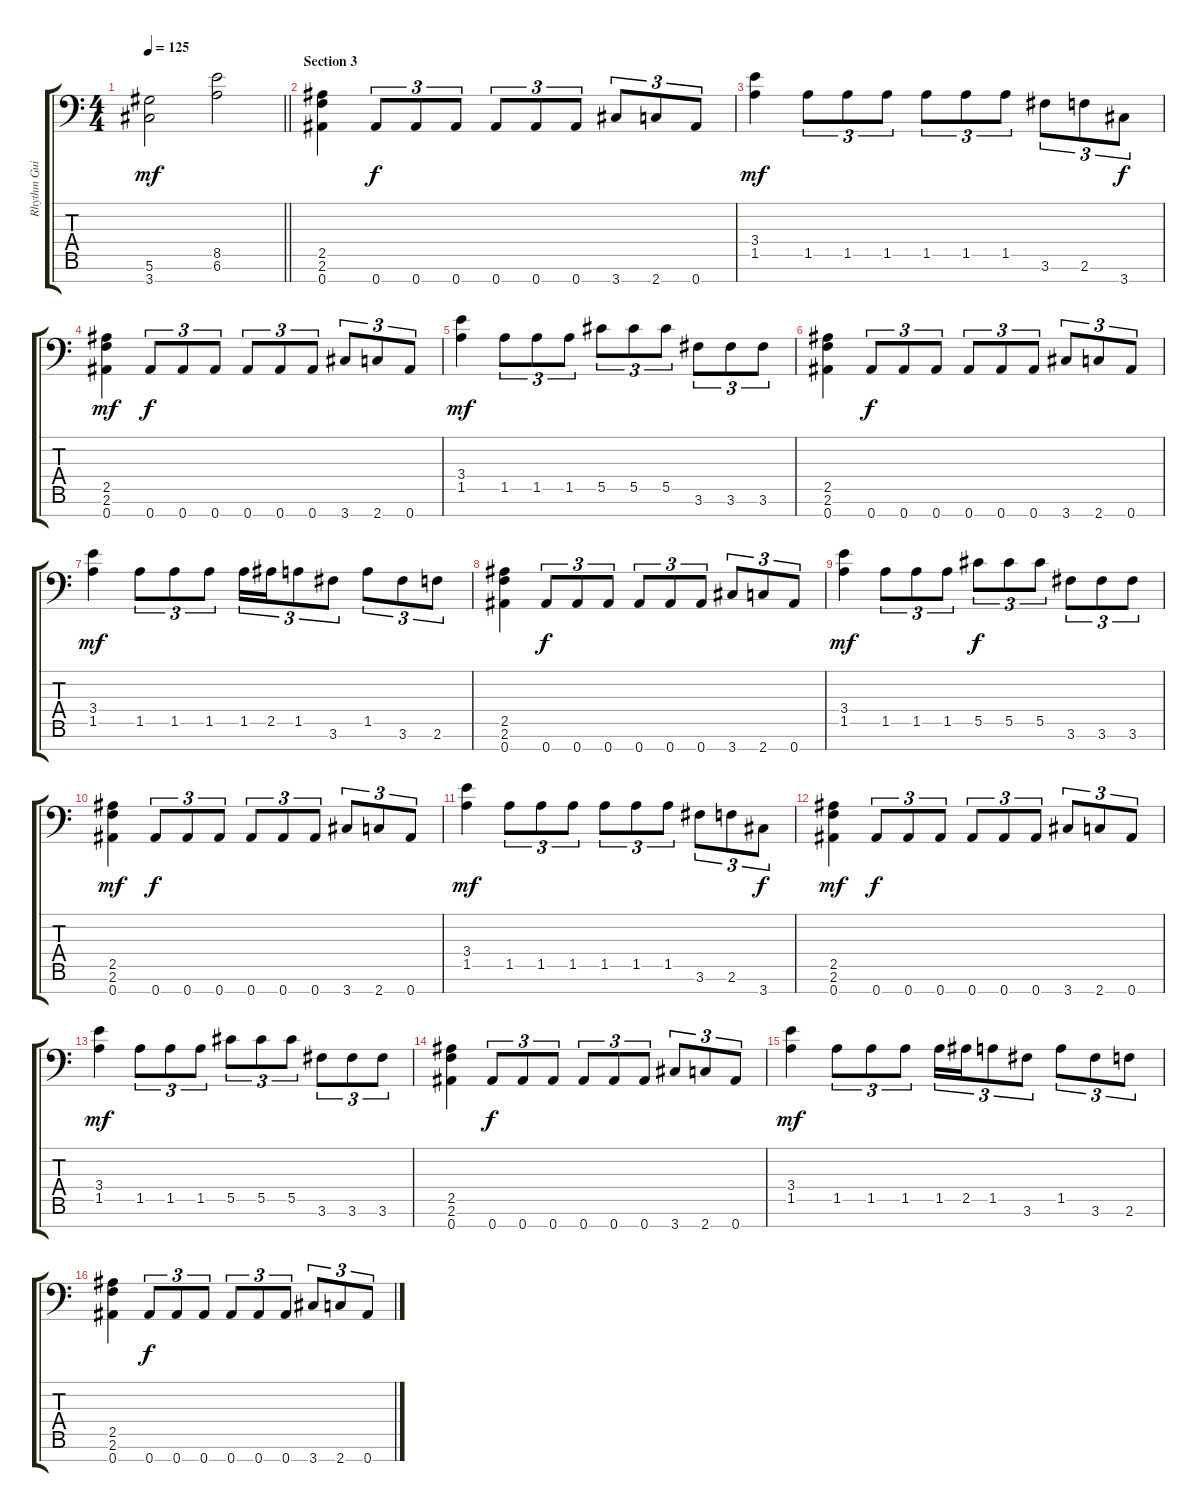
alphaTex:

\track ("Rhythm Guitar" "Rhythm Gui") {instrument distortionguitar}
\staff {score tabs}
\tuning (Eb4 Bb3 Gb3 Db3 Ab2 Eb2 Bb1) {hide}
\ts (4 4)
\tempo 125
\clef f4
\barLineRight lightlight
\ks c
(5.6 3.7).2{dy mf} (8.5 6.6).2 |
\section ("" "Section 3")
(2.5 2.6 0.7).4 0.7.8{tu (3 2) dy f} 0.7.8{tu (3 2)} 0.7.8{tu (3 2)} 0.7.8{tu (3 2)} 0.7.8{tu (3 2)} 0.7.8{tu (3 2)} 3.7.8{tu (3 2)} 2.7.8{tu (3 2)} 0.7.8{tu (3 2)} |
(3.4 1.5).4{dy mf} 1.5.8{tu (3 2)} 1.5.8{tu (3 2)} 1.5.8{tu (3 2)} 1.5.8{tu (3 2)} 1.5.8{tu (3 2)} 1.5.8{tu (3 2)} 3.6.8{tu (3 2)} 2.6.8{tu (3 2)} 3.7.8{tu (3 2) dy f} |
(2.5 2.6 0.7).4{dy mf} 0.7.8{tu (3 2) dy f} 0.7.8{tu (3 2)} 0.7.8{tu (3 2)} 0.7.8{tu (3 2)} 0.7.8{tu (3 2)} 0.7.8{tu (3 2)} 3.7.8{tu (3 2)} 2.7.8{tu (3 2)} 0.7.8{tu (3 2)} |
(3.4 1.5).4{dy mf} 1.5.8{tu (3 2)} 1.5.8{tu (3 2)} 1.5.8{tu (3 2)} 5.5.8{tu (3 2)} 5.5.8{tu (3 2)} 5.5.8{tu (3 2)} 3.6.8{tu (3 2)} 3.6.8{tu (3 2)} 3.6.8{tu (3 2)} |
(2.5 2.6 0.7).4 0.7.8{tu (3 2) dy f} 0.7.8{tu (3 2)} 0.7.8{tu (3 2)} 0.7.8{tu (3 2)} 0.7.8{tu (3 2)} 0.7.8{tu (3 2)} 3.7.8{tu (3 2)} 2.7.8{tu (3 2)} 0.7.8{tu (3 2)} |
(3.4 1.5).4{dy mf} 1.5.8{tu (3 2)} 1.5.8{tu (3 2)} 1.5.8{tu (3 2)} 1.5.16{tu (3 2)} 2.5.16{tu (3 2)} 1.5.8{tu (3 2)} 3.6.8{tu (3 2)} 1.5.8{tu (3 2)} 3.6.8{tu (3 2)} 2.6.8{tu (3 2)} |
(2.5 2.6 0.7).4 0.7.8{tu (3 2) dy f} 0.7.8{tu (3 2)} 0.7.8{tu (3 2)} 0.7.8{tu (3 2)} 0.7.8{tu (3 2)} 0.7.8{tu (3 2)} 3.7.8{tu (3 2)} 2.7.8{tu (3 2)} 0.7.8{tu (3 2)} |
(3.4 1.5).4{dy mf} 1.5.8{tu (3 2)} 1.5.8{tu (3 2)} 1.5.8{tu (3 2)} 5.5.8{tu (3 2) dy f} 5.5.8{tu (3 2)} 5.5.8{tu (3 2)} 3.6.8{tu (3 2)} 3.6.8{tu (3 2)} 3.6.8{tu (3 2)} |
(2.5 2.6 0.7).4{dy mf} 0.7.8{tu (3 2) dy f} 0.7.8{tu (3 2)} 0.7.8{tu (3 2)} 0.7.8{tu (3 2)} 0.7.8{tu (3 2)} 0.7.8{tu (3 2)} 3.7.8{tu (3 2)} 2.7.8{tu (3 2)} 0.7.8{tu (3 2)} |
(3.4 1.5).4{dy mf} 1.5.8{tu (3 2)} 1.5.8{tu (3 2)} 1.5.8{tu (3 2)} 1.5.8{tu (3 2)} 1.5.8{tu (3 2)} 1.5.8{tu (3 2)} 3.6.8{tu (3 2)} 2.6.8{tu (3 2)} 3.7.8{tu (3 2) dy f} |
(2.5 2.6 0.7).4{dy mf} 0.7.8{tu (3 2) dy f} 0.7.8{tu (3 2)} 0.7.8{tu (3 2)} 0.7.8{tu (3 2)} 0.7.8{tu (3 2)} 0.7.8{tu (3 2)} 3.7.8{tu (3 2)} 2.7.8{tu (3 2)} 0.7.8{tu (3 2)} |
(3.4 1.5).4{dy mf} 1.5.8{tu (3 2)} 1.5.8{tu (3 2)} 1.5.8{tu (3 2)} 5.5.8{tu (3 2)} 5.5.8{tu (3 2)} 5.5.8{tu (3 2)} 3.6.8{tu (3 2)} 3.6.8{tu (3 2)} 3.6.8{tu (3 2)} |
(2.5 2.6 0.7).4 0.7.8{tu (3 2) dy f} 0.7.8{tu (3 2)} 0.7.8{tu (3 2)} 0.7.8{tu (3 2)} 0.7.8{tu (3 2)} 0.7.8{tu (3 2)} 3.7.8{tu (3 2)} 2.7.8{tu (3 2)} 0.7.8{tu (3 2)} |
(3.4 1.5).4{dy mf} 1.5.8{tu (3 2)} 1.5.8{tu (3 2)} 1.5.8{tu (3 2)} 1.5.16{tu (3 2)} 2.5.16{tu (3 2)} 1.5.8{tu (3 2)} 3.6.8{tu (3 2)} 1.5.8{tu (3 2)} 3.6.8{tu (3 2)} 2.6.8{tu (3 2)} |
(2.5 2.6 0.7).4 0.7.8{tu (3 2) dy f} 0.7.8{tu (3 2)} 0.7.8{tu (3 2)} 0.7.8{tu (3 2)} 0.7.8{tu (3 2)} 0.7.8{tu (3 2)} 3.7.8{tu (3 2)} 2.7.8{tu (3 2)} 0.7.8{tu (3 2)}
